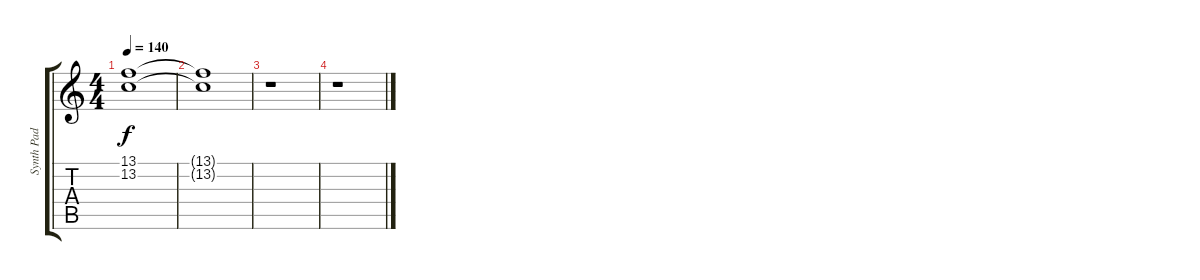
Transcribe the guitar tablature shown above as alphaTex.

\track ("Synth Pad" "Synth Pad") {instrument pad2warm}
\staff {score tabs}
\tuning (E4 B3 G3 D3 A2 E2) {hide}
\ts (4 4)
\tempo 140
\clef g2
\ks c
(13.1{t} 13.2{t}).1{dy f} |
(13.1{t} 13.2{t}).1 |
r.1 |
r.1
